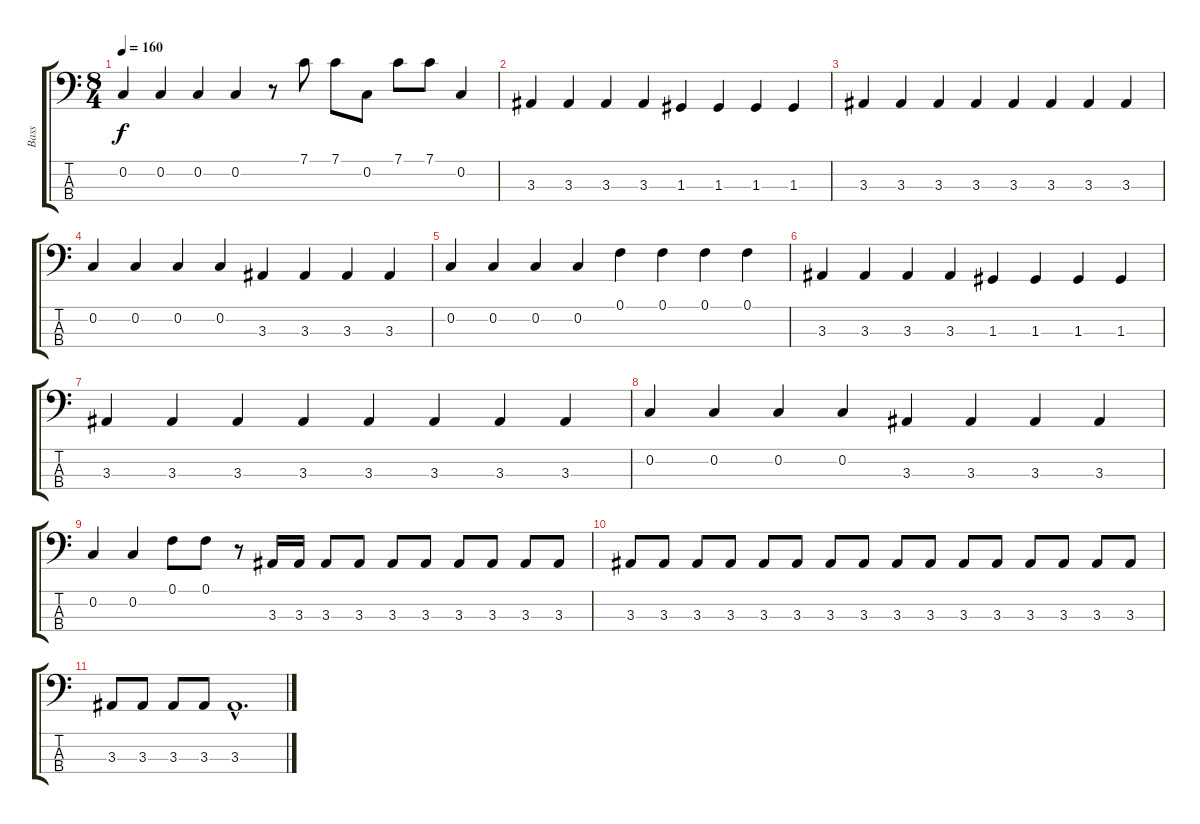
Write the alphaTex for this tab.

\track ("Bass" "Bass") {instrument electricbasspick}
\staff {score tabs}
\tuning (F2 C2 G1 D1) {hide}
\ts (8 4)
\tempo 160
\clef f4
\ks c
0.2.4{dy f} 0.2.4 0.2.4 0.2.4 r.8 7.1.8 7.1.8 0.2.8 7.1.8 7.1.8 0.2.4 |
3.3.4 3.3.4 3.3.4 3.3.4 1.3.4 1.3.4 1.3.4 1.3.4 |
3.3.4 3.3.4 3.3.4 3.3.4 3.3.4 3.3.4 3.3.4 3.3.4 |
0.2.4 0.2.4 0.2.4 0.2.4 3.3.4 3.3.4 3.3.4 3.3.4 |
0.2.4 0.2.4 0.2.4 0.2.4 0.1.4 0.1.4 0.1.4 0.1.4 |
3.3.4 3.3.4 3.3.4 3.3.4 1.3.4 1.3.4 1.3.4 1.3.4 |
3.3.4 3.3.4 3.3.4 3.3.4 3.3.4 3.3.4 3.3.4 3.3.4 |
0.2.4 0.2.4 0.2.4 0.2.4 3.3.4 3.3.4 3.3.4 3.3.4 |
0.2.4 0.2.4 0.1.8 0.1.8 r.8 3.3.16 3.3.16 3.3.8 3.3.8 3.3.8 3.3.8 3.3.8 3.3.8 3.3.8 3.3.8 |
3.3.8 3.3.8 3.3.8 3.3.8 3.3.8 3.3.8 3.3.8 3.3.8 3.3.8 3.3.8 3.3.8 3.3.8 3.3.8 3.3.8 3.3.8 3.3.8 |
3.3.8 3.3.8 3.3.8 3.3.8 3.3{hac}.1{d}
